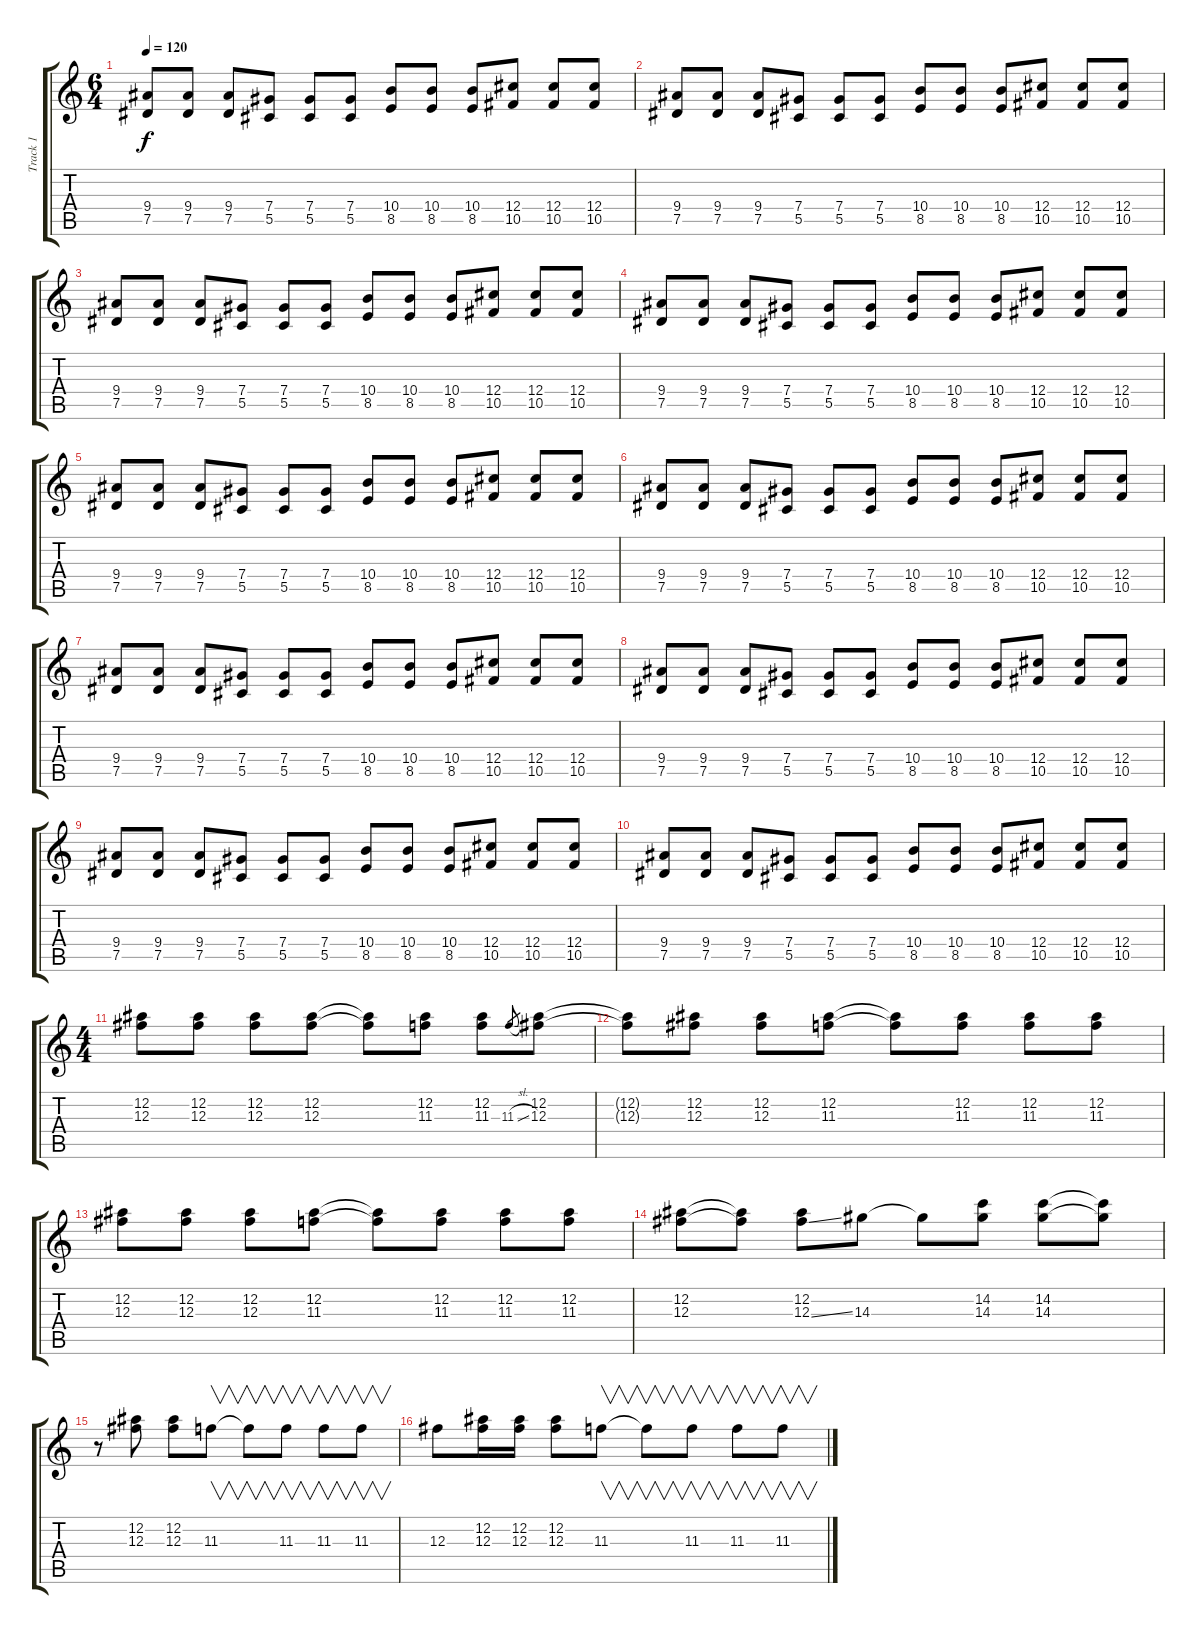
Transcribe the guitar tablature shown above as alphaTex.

\track ("Track 1" "Track 1") {instrument distortionguitar}
\staff {score tabs}
\tuning (Eb4 Bb3 Gb3 Db3 Ab2 Eb2) {hide}
\ts (6 4)
\tempo 120
\clef g2
\ks c
(9.4 7.5).8{dy f} (9.4 7.5).8 (9.4 7.5).8 (7.4 5.5).8 (7.4 5.5).8 (7.4 5.5).8 (10.4 8.5).8 (10.4 8.5).8 (10.4 8.5).8 (12.4 10.5).8 (12.4 10.5).8 (12.4 10.5).8 |
(9.4 7.5).8 (9.4 7.5).8 (9.4 7.5).8 (7.4 5.5).8 (7.4 5.5).8 (7.4 5.5).8 (10.4 8.5).8 (10.4 8.5).8 (10.4 8.5).8 (12.4 10.5).8 (12.4 10.5).8 (12.4 10.5).8 |
(9.4 7.5).8 (9.4 7.5).8 (9.4 7.5).8 (7.4 5.5).8 (7.4 5.5).8 (7.4 5.5).8 (10.4 8.5).8 (10.4 8.5).8 (10.4 8.5).8 (12.4 10.5).8 (12.4 10.5).8 (12.4 10.5).8 |
(9.4 7.5).8 (9.4 7.5).8 (9.4 7.5).8 (7.4 5.5).8 (7.4 5.5).8 (7.4 5.5).8 (10.4 8.5).8 (10.4 8.5).8 (10.4 8.5).8 (12.4 10.5).8 (12.4 10.5).8 (12.4 10.5).8 |
(9.4 7.5).8 (9.4 7.5).8 (9.4 7.5).8 (7.4 5.5).8 (7.4 5.5).8 (7.4 5.5).8 (10.4 8.5).8 (10.4 8.5).8 (10.4 8.5).8 (12.4 10.5).8 (12.4 10.5).8 (12.4 10.5).8 |
(9.4 7.5).8 (9.4 7.5).8 (9.4 7.5).8 (7.4 5.5).8 (7.4 5.5).8 (7.4 5.5).8 (10.4 8.5).8 (10.4 8.5).8 (10.4 8.5).8 (12.4 10.5).8 (12.4 10.5).8 (12.4 10.5).8 |
(9.4 7.5).8 (9.4 7.5).8 (9.4 7.5).8 (7.4 5.5).8 (7.4 5.5).8 (7.4 5.5).8 (10.4 8.5).8 (10.4 8.5).8 (10.4 8.5).8 (12.4 10.5).8 (12.4 10.5).8 (12.4 10.5).8 |
(9.4 7.5).8 (9.4 7.5).8 (9.4 7.5).8 (7.4 5.5).8 (7.4 5.5).8 (7.4 5.5).8 (10.4 8.5).8 (10.4 8.5).8 (10.4 8.5).8 (12.4 10.5).8 (12.4 10.5).8 (12.4 10.5).8 |
(9.4 7.5).8 (9.4 7.5).8 (9.4 7.5).8 (7.4 5.5).8 (7.4 5.5).8 (7.4 5.5).8 (10.4 8.5).8 (10.4 8.5).8 (10.4 8.5).8 (12.4 10.5).8 (12.4 10.5).8 (12.4 10.5).8 |
(9.4 7.5).8 (9.4 7.5).8 (9.4 7.5).8 (7.4 5.5).8 (7.4 5.5).8 (7.4 5.5).8 (10.4 8.5).8 (10.4 8.5).8 (10.4 8.5).8 (12.4 10.5).8 (12.4 10.5).8 (12.4 10.5).8 |
\ts (4 4)
(12.2 12.3).8 (12.2 12.3).8 (12.2 12.3).8 (12.2 12.3).8 (12.2{t} 12.3{t}).8 (12.2 11.3).8 (12.2 11.3).8 11.3{sl}.8{gr} (12.2 12.3).8 |
(12.2{t} 12.3{t}).8 (12.2 12.3).8 (12.2 12.3).8 (12.2 11.3).8 (12.2{t} 11.3{t}).8 (12.2 11.3).8 (12.2 11.3).8 (12.2 11.3).8 |
(12.2 12.3).8 (12.2 12.3).8 (12.2 12.3).8 (12.2 11.3).8 (12.2{t} 11.3{t}).8 (12.2 11.3).8 (12.2 11.3).8 (12.2 11.3).8 |
(12.2 12.3).8 (12.2{t} 12.3{t}).8 (12.2 12.3{ss}).8 14.3.8 14.3{t}.8 (14.2 14.3).8 (14.2 14.3).8 (14.2{t} 14.3{t}).8 |
r.8 (12.2 12.3).8 (12.2 12.3).8 11.3.8{v} 11.3{t}.8{v} 11.3.8{v} 11.3.8{v} 11.3.8{v} |
12.3.8 (12.2 12.3).16 (12.2 12.3).16 (12.2 12.3).8 11.3.8{v} 11.3{t}.8{v} 11.3.8{v} 11.3.8{v} 11.3.8{v}
